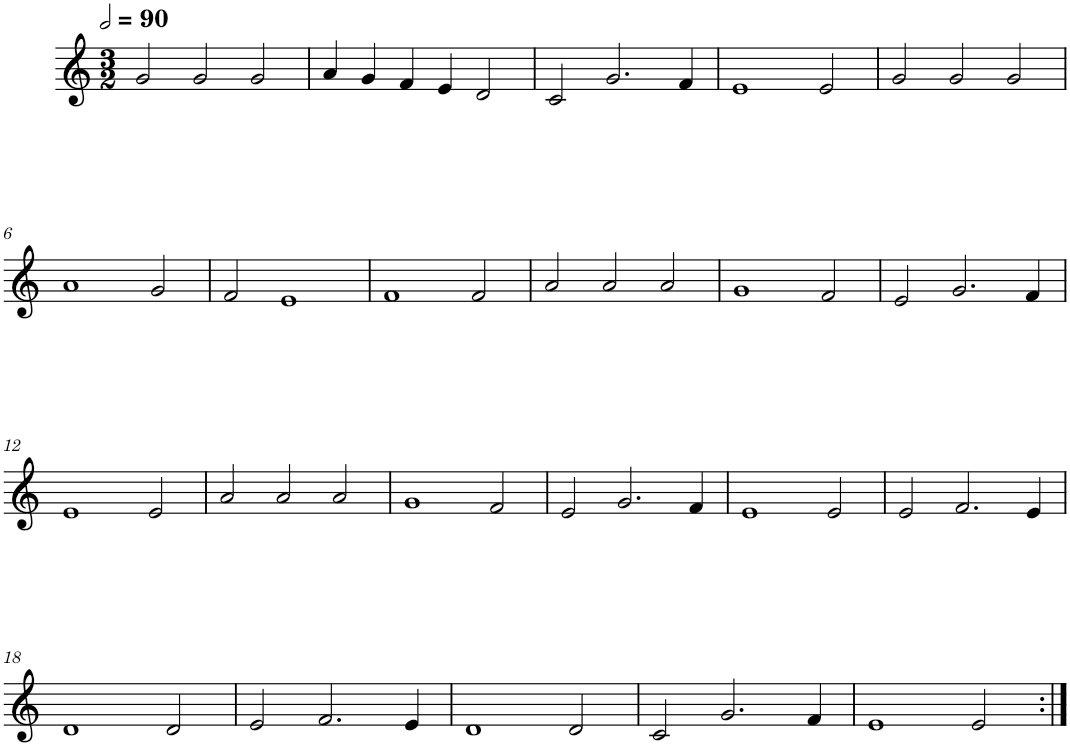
**kern
*part1
*staff1
*I"Quatre parties
*clefG2
*k[]
*M3/2
*MM180
=1
2g/
2g/
2g/
=2
4a/
4g/
4f/
4e/
2d/
=3
2c/
2.g/
4f/
=4
1e
2e/
=5
2g/
2g/
2g/
!!LO:LB:g=z
=6
1a
2g/
=7
2f/
1e
=8
1f
2f/
=9
2a/
2a/
2a/
=10
1g
2f/
=11
2e/
2.g/
4f/
!!LO:LB:g=z
=12
1e
2e/
=13
2a/
2a/
2a/
=14
1g
2f/
=15
2e/
2.g/
4f/
=16
1e
2e/
=17
2e/
2.f/
4e/
!!LO:LB:g=z
=18
1d
2d/
=19
2e/
2.f/
4e/
=20
1d
2d/
=21
2c/
2.g/
4f/
=22
1e
2e/
=:|!
*-
